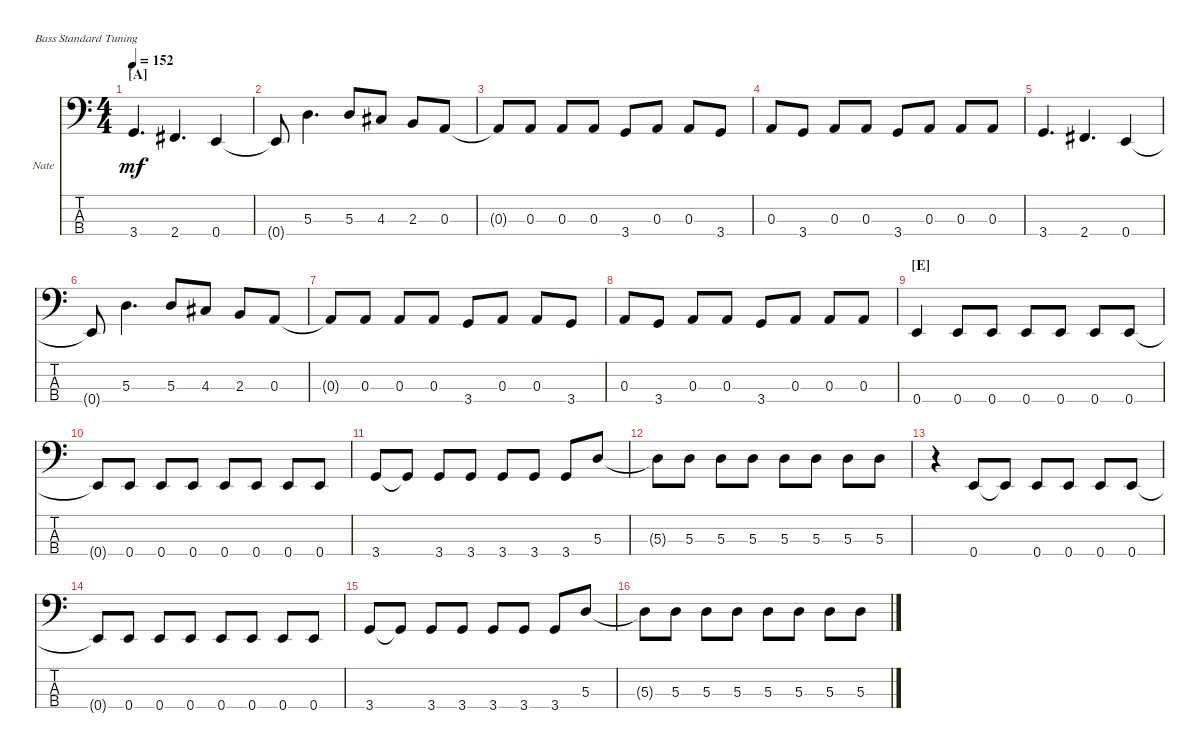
\defaultSystemsLayout 4
\bracketExtendMode nobrackets
\firstSystemTrackNameOrientation horizontal
\otherSystemsTrackNameOrientation horizontal
\track ("Bass (Nate Mendel)" "Nate") {instrument electricbassfinger}
\staff {score tabs}
\tuning (G2 D2 A1 E1)
\ts (4 4)
\section ("A" "")
\tempo 152
\clef f4
\scale
0.333333
\ks c
3.4.4{d dy mf} 2.4.4{d} 0.4.4 |
\scale
0.333333 0.4{t}.8 5.3.4{d} 5.3.8 4.3.8 2.3.8 0.3.8 |
\scale
0.333333 0.3{t}.8 0.3.8 0.3.8 0.3.8 3.4.8 0.3.8 0.3.8 3.4.8 |
\scale
0.333333 0.3.8 3.4.8 0.3.8 0.3.8 3.4.8 0.3.8 0.3.8 0.3.8 |
\scale
0.333333 3.4.4{d} 2.4.4{d} 0.4.4 |
\scale
0.333333 0.4{t}.8 5.3.4{d} 5.3.8 4.3.8 2.3.8 0.3.8 |
\scale
0.333333 0.3{t}.8 0.3.8 0.3.8 0.3.8 3.4.8 0.3.8 0.3.8 3.4.8 |
\scale
0.333333 0.3.8 3.4.8 0.3.8 0.3.8 3.4.8 0.3.8 0.3.8 0.3.8 |
\section ("E" "")
\scale
0.333333 0.4.4 0.4.8 0.4.8 0.4.8 0.4.8 0.4.8 0.4.8 |
\scale
0.333333 0.4{t}.8 0.4.8 0.4.8 0.4.8 0.4.8 0.4.8 0.4.8 0.4.8 |
\scale
0.333333 3.4.8 3.4{t}.8 3.4.8 3.4.8 3.4.8 3.4.8 3.4.8 5.3.8 |
\scale
0.333333 5.3{t}.8 5.3.8 5.3.8 5.3.8 5.3.8 5.3.8 5.3.8 5.3.8 |
\scale
0.333333 r.4 0.4.8 0.4{t}.8 0.4.8 0.4.8 0.4.8 0.4.8 |
\scale
0.333333 0.4{t}.8 0.4.8 0.4.8 0.4.8 0.4.8 0.4.8 0.4.8 0.4.8 |
\scale
0.333333 3.4.8 3.4{t}.8 3.4.8 3.4.8 3.4.8 3.4.8 3.4.8 5.3.8 |
\scale
0.333333 5.3{t}.8 5.3.8 5.3.8 5.3.8 5.3.8 5.3.8 5.3.8 5.3.8
